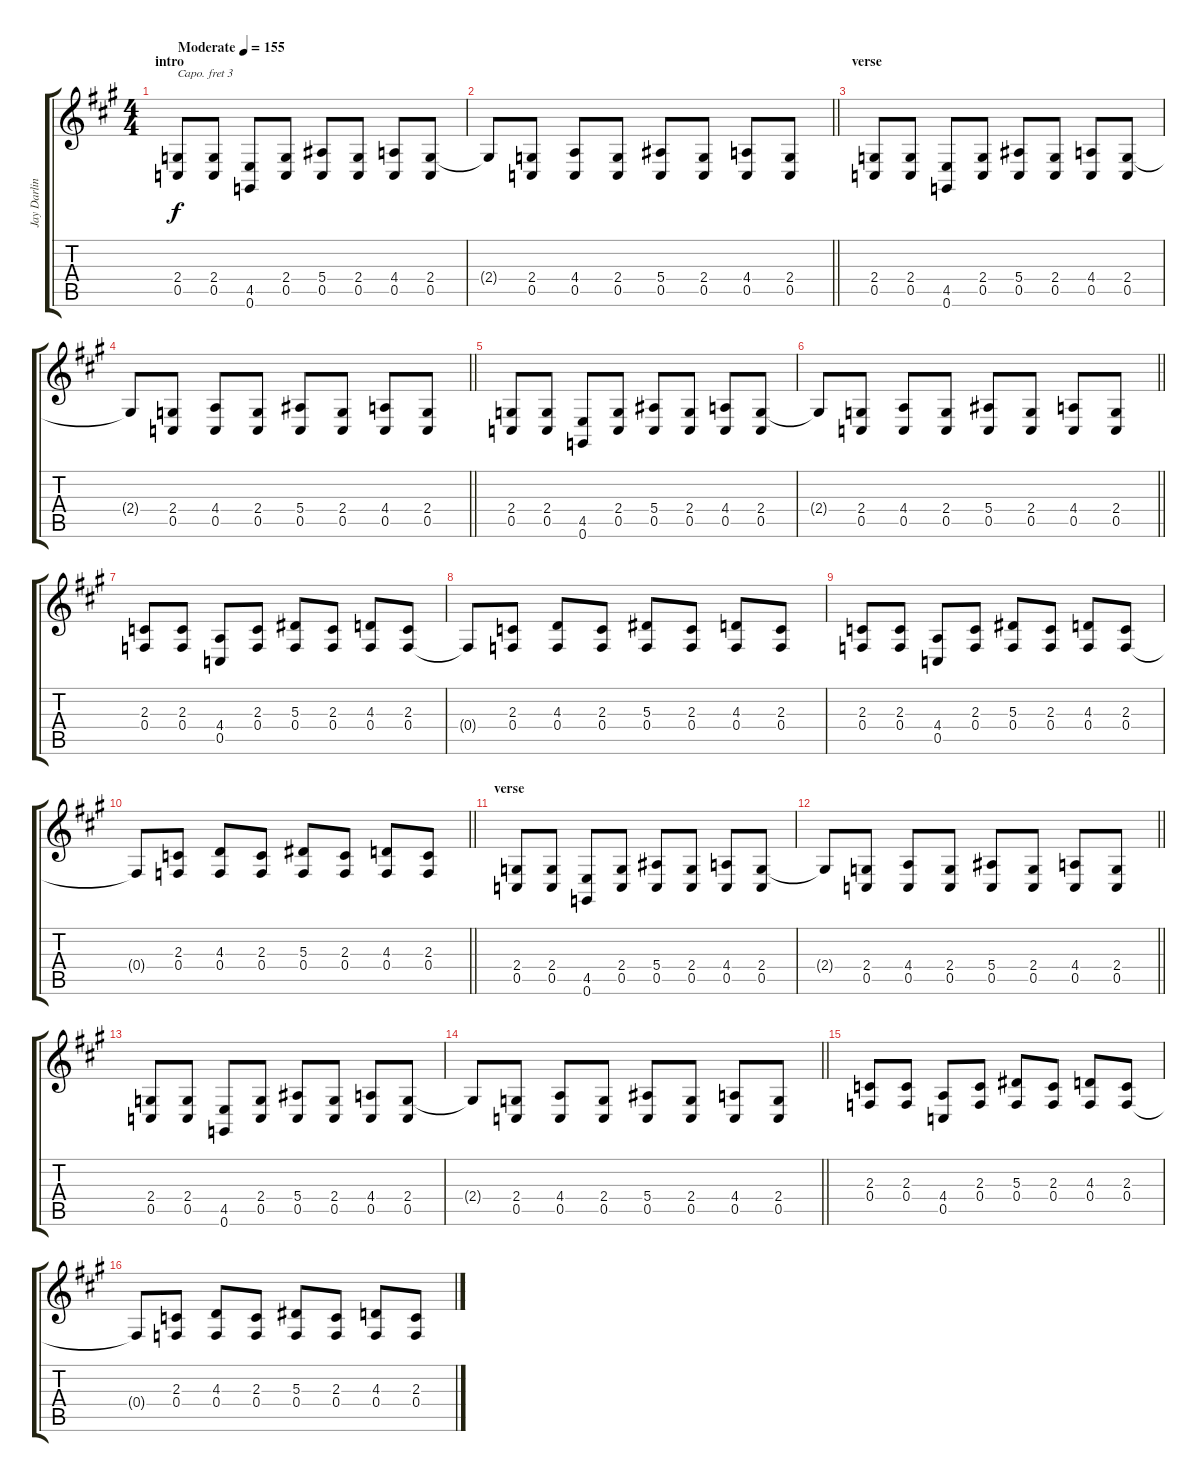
\track ("Jay Darlington" "Jay Darlin") {instrument acousticgrandpiano}
\staff {score tabs}
\capo 3
\tuning (E4 B3 G3 D3 A2 E2) {hide}
\ts (4 4)
\section ("" "intro")
\tempo (155 "Moderate")
\clef g2
\ks a
(2.4 0.5).8{dy f instrument acousticgrandpiano} (2.4 0.5).8 (4.5 0.6).8 (2.4 0.5).8 (5.4 0.5).8 (2.4 0.5).8 (4.4 0.5).8 (2.4 0.5).8 |
\barLineRight lightlight
2.4{t}.8 (2.4 0.5).8 (4.4 0.5).8 (2.4 0.5).8 (5.4 0.5).8 (2.4 0.5).8 (4.4 0.5).8 (2.4 0.5).8 |
\section ("" "verse")
(2.4 0.5).8 (2.4 0.5).8 (4.5 0.6).8 (2.4 0.5).8 (5.4 0.5).8 (2.4 0.5).8 (4.4 0.5).8 (2.4 0.5).8 |
\barLineRight lightlight
2.4{t}.8 (2.4 0.5).8 (4.4 0.5).8 (2.4 0.5).8 (5.4 0.5).8 (2.4 0.5).8 (4.4 0.5).8 (2.4 0.5).8 |
(2.4 0.5).8 (2.4 0.5).8 (4.5 0.6).8 (2.4 0.5).8 (5.4 0.5).8 (2.4 0.5).8 (4.4 0.5).8 (2.4 0.5).8 |
\barLineRight lightlight
2.4{t}.8 (2.4 0.5).8 (4.4 0.5).8 (2.4 0.5).8 (5.4 0.5).8 (2.4 0.5).8 (4.4 0.5).8 (2.4 0.5).8 |
(2.3 0.4).8 (2.3 0.4).8 (4.4 0.5).8 (2.3 0.4).8 (5.3 0.4).8 (2.3 0.4).8 (4.3 0.4).8 (2.3 0.4).8 |
0.4{t}.8 (2.3 0.4).8 (4.3 0.4).8 (2.3 0.4).8 (5.3 0.4).8 (2.3 0.4).8 (4.3 0.4).8 (2.3 0.4).8 |
(2.3 0.4).8 (2.3 0.4).8 (4.4 0.5).8 (2.3 0.4).8 (5.3 0.4).8 (2.3 0.4).8 (4.3 0.4).8 (2.3 0.4).8 |
\barLineRight lightlight
0.4{t}.8 (2.3 0.4).8 (4.3 0.4).8 (2.3 0.4).8 (5.3 0.4).8 (2.3 0.4).8 (4.3 0.4).8 (2.3 0.4).8 |
\section ("" "verse")
(2.4 0.5).8 (2.4 0.5).8 (4.5 0.6).8 (2.4 0.5).8 (5.4 0.5).8 (2.4 0.5).8 (4.4 0.5).8 (2.4 0.5).8 |
\barLineRight lightlight
2.4{t}.8 (2.4 0.5).8 (4.4 0.5).8 (2.4 0.5).8 (5.4 0.5).8 (2.4 0.5).8 (4.4 0.5).8 (2.4 0.5).8 |
(2.4 0.5).8 (2.4 0.5).8 (4.5 0.6).8 (2.4 0.5).8 (5.4 0.5).8 (2.4 0.5).8 (4.4 0.5).8 (2.4 0.5).8 |
\barLineRight lightlight
2.4{t}.8 (2.4 0.5).8 (4.4 0.5).8 (2.4 0.5).8 (5.4 0.5).8 (2.4 0.5).8 (4.4 0.5).8 (2.4 0.5).8 |
(2.3 0.4).8 (2.3 0.4).8 (4.4 0.5).8 (2.3 0.4).8 (5.3 0.4).8 (2.3 0.4).8 (4.3 0.4).8 (2.3 0.4).8 |
0.4{t}.8 (2.3 0.4).8 (4.3 0.4).8 (2.3 0.4).8 (5.3 0.4).8 (2.3 0.4).8 (4.3 0.4).8 (2.3 0.4).8
